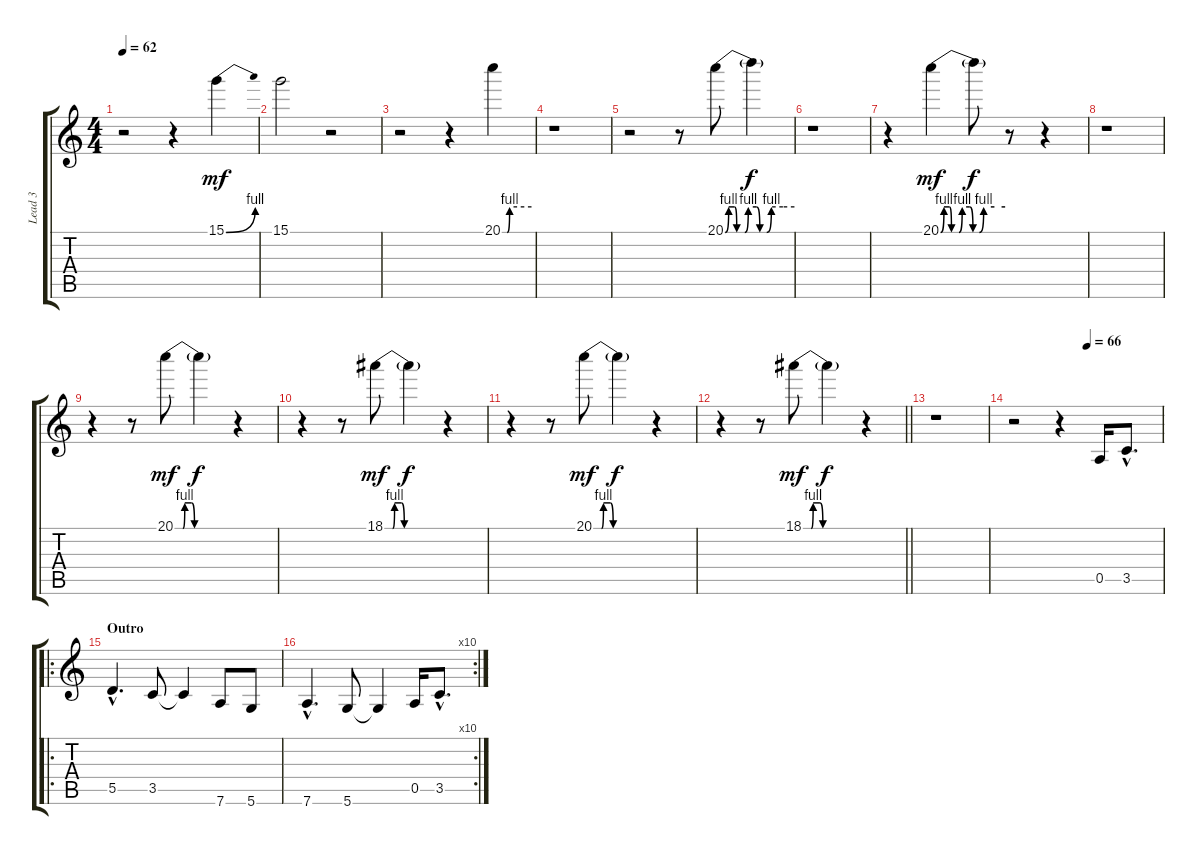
\track ("Lead 3" "Lead 3") {instrument overdrivenguitar}
\staff {score tabs}
\tuning (E4 B3 G3 D3 A2 D2) {hide}
\ts (4 4)
\tempo 62
\clef g2
\ks c
r.2{dy mf} r.4 15.1{be (bend 0 0 60 4)}.4 |
15.1.2 r.2 |
r.2 r.4 20.1{be (custom 0 0 10 0 15 4 60 4)}.4 |
r.1 |
r.2 r.8 20.1{be (custom 0 0 3 4 8 4 10 0 17 0 20 4 27 4 30 0 36 0 40 4 50 4 60 4)}.8 20.1{t}.4{dy f} |
r.1 |
r.4 20.1{be (custom 0 0 3 4 8 4 10 0 17 0 20 4 27 4 30 0 36 0 40 4 50 4 60 4)}.4{dy mf} 20.1{t}.8{dy f} r.8 r.4 |
r.1 |
r.4 r.8 20.1{be (custom 0 0 8 0 10 4 17 4 20 0 45 0 60 0)}.8{dy mf} 20.1{t}.4{dy f} r.4 |
r.4 r.8 18.1{be (custom 0 0 8 0 10 4 17 4 20 0 45 0 60 0)}.8{dy mf} 18.1{t}.4{dy f} r.4 |
r.4 r.8 20.1{be (custom 0 0 8 0 10 4 17 4 20 0 45 0 60 0)}.8{dy mf} 20.1{t}.4{dy f} r.4 |
\barLineRight lightlight
r.4 r.8 18.1{be (custom 0 0 8 0 10 4 17 4 20 0 45 0 60 0)}.8{dy mf} 18.1{t}.4{dy f} r.4 |
r.1 |
\tempo (66 0.5)
r.2 r.4 0.5.16 3.5{hac}.8{d} |
\ro
\section ("" "Outro")
5.5{hac}.4{d} 3.5.8 3.5{t}.4 7.6.8 5.6.8 |
\rc 10
7.6{hac}.4{d} 5.6.8 5.6{t}.4 0.5.16 3.5{hac}.8{d}
